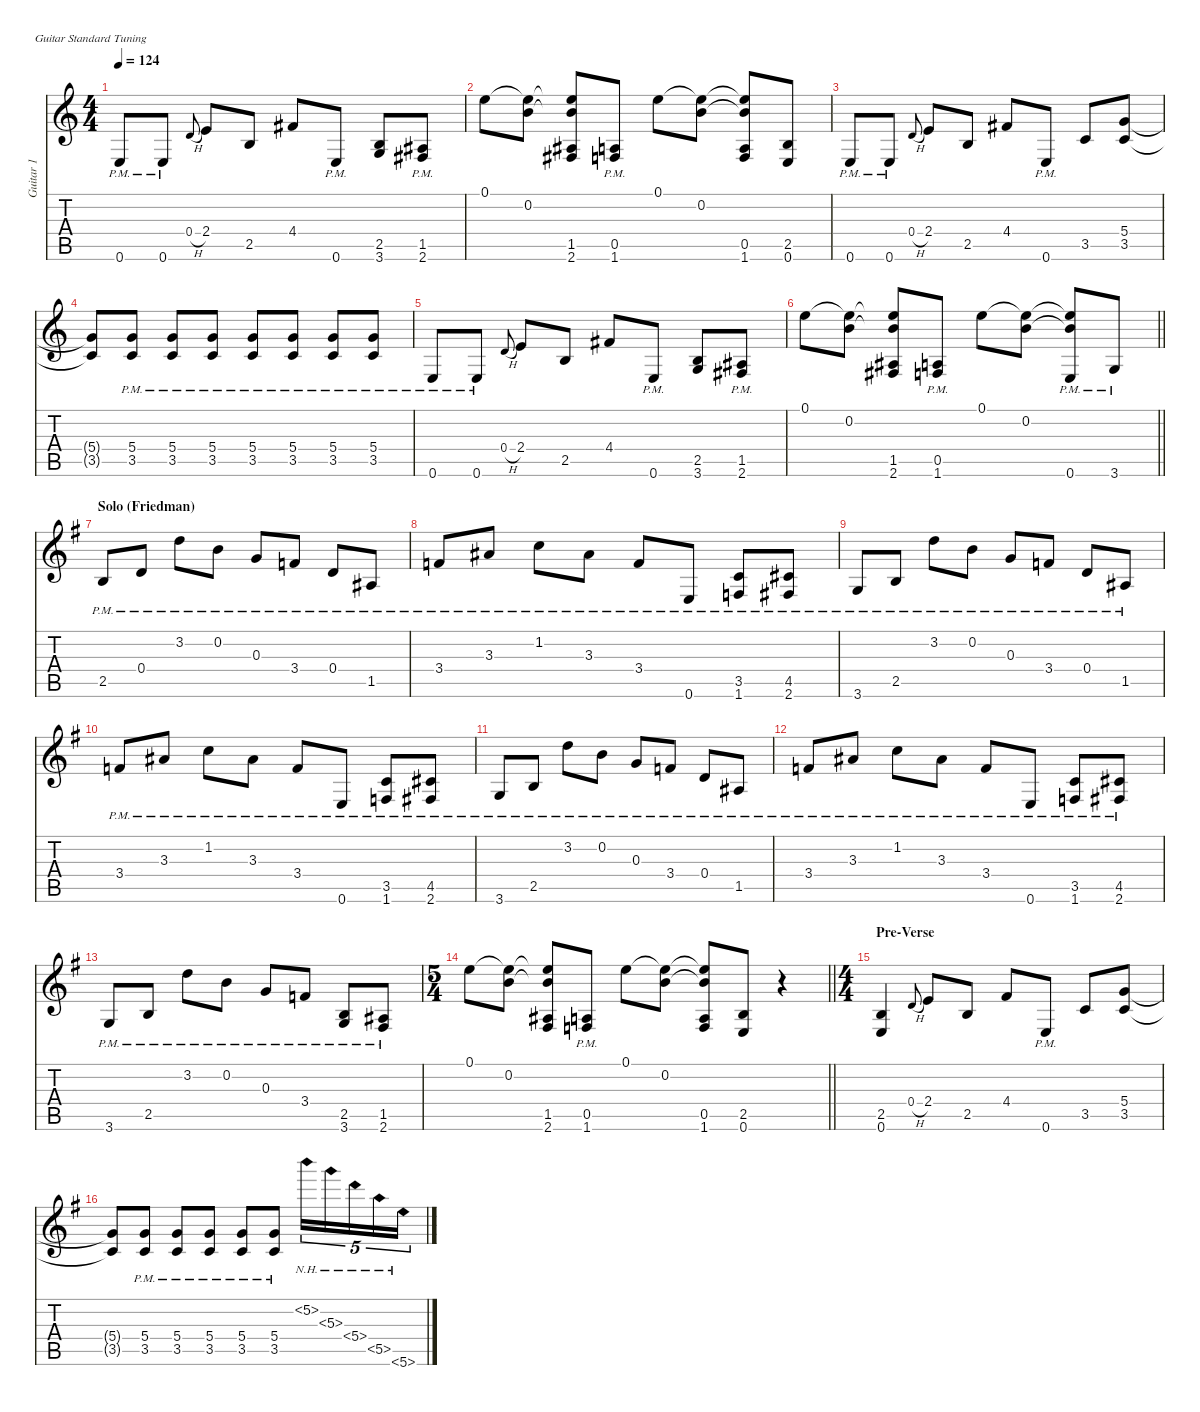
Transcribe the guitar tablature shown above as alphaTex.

\defaultSystemsLayout 4
\hideDynamics
\bracketExtendMode nobrackets
\firstSystemTrackNameMode fullname
\otherSystemsTrackNameOrientation horizontal
\track ("Guitar 1" "dist.guit.") {defaultSystemsLayout 8 mute instrument distortionguitar}
\staff {score tabs}
\tuning (E4 B3 G3 D3 A2 E2)
\ts (4 4)
\tempo 124
\clef g2
\ks c
0.6{pm}.8{dy f beam Up} 0.6{pm}.8{beam Up} 0.4{h}.8{gr onbeat dy mf beam Up} 2.4.8{dy f beam Up} 2.5.8{beam Up} 4.4{acc #}.8{beam Up} 0.6{pm}.8{beam Up} (2.5 3.6).8{beam Up} (1.5{pm acc #} 2.6{pm acc #}).8{beam Up} |
0.1.8{beam Down} (0.1{t} 0.2).8{beam Down} (0.1{t} 0.2{t} 1.5{acc #} 2.6{acc #}).8{beam Up} (0.5{pm} 1.6{pm}).8{beam Up} 0.1.8{beam Down} (0.1{t} 0.2).8{beam Down} (0.1{t} 0.2{t} 0.5 1.6).8{beam Up} (2.5 0.6).8{beam Up} |
0.6{pm}.8{beam Up} 0.6{pm}.8{beam Up} 0.4{h}.8{gr onbeat dy mf beam Up} 2.4.8{dy f beam Up} 2.5.8{beam Up} 4.4{acc #}.8{beam Up} 0.6{pm}.8{beam Up} 3.5.8{beam Up} (5.4 3.5).8{beam Up} |
(5.4{t} 3.5{t}).8{beam Up} (5.4{pm} 3.5{pm}).8{beam Up} (5.4{pm} 3.5{pm}).8{beam Up} (5.4{pm} 3.5{pm}).8{beam Up} (5.4{pm} 3.5{pm}).8{beam Up} (5.4{pm} 3.5{pm}).8{beam Up} (5.4{pm} 3.5{pm}).8{beam Up} (5.4{pm} 3.5{pm}).8{beam Up} |
0.6{pm}.8{beam Up} 0.6{pm}.8{beam Up} 0.4{h}.8{gr onbeat dy mf beam Up} 2.4.8{dy f beam Up} 2.5.8{beam Up} 4.4{acc #}.8{beam Up} 0.6{pm}.8{beam Up} (2.5 3.6).8{beam Up} (1.5{pm acc #} 2.6{pm acc #}).8{beam Up} |
\barLineRight lightlight
0.1.8{beam Down} (0.1{t} 0.2).8{beam Down} (0.1{t} 0.2{t} 1.5{acc #} 2.6{acc #}).8{beam Up} (0.5{pm} 1.6{pm}).8{beam Up} 0.1.8{beam Down} (0.1{t} 0.2).8{beam Down} (0.1{t} 0.2{t} 0.6{pm}).8{beam Up} 3.6{pm}.8{beam Up} |
\section ("" "Solo (Friedman)")
\ks g
2.5{pm acc forcenatural}.8{beam Up} 0.4{pm acc forcenatural}.8{beam Up} 3.2{pm acc forcenatural}.8{beam Down} 0.2{pm acc forcenatural}.8{beam Down} 0.3{pm acc forcenatural}.8{beam Up} 3.4{pm acc forcenatural}.8{beam Up} 0.4{pm acc forcenatural}.8{beam Up} 1.5{pm acc #}.8{beam Up} |
3.4{pm acc forcenatural}.8{beam Up} 3.3{pm acc #}.8{beam Up} 1.2{pm acc forcenatural}.8{beam Down} 3.3{pm acc #}.8{beam Down} 3.4{pm acc forcenatural}.8{beam Up} 0.6{pm acc forcenatural}.8{beam Up} (3.5{pm acc forcenatural} 1.6{pm acc forcenatural}).8{beam Up} (4.5{pm acc #} 2.6{pm acc #}).8{beam Up} |
3.6{pm acc forcenatural}.8{beam Up} 2.5{pm acc forcenatural}.8{beam Up} 3.2{pm acc forcenatural}.8{beam Down} 0.2{pm acc forcenatural}.8{beam Down} 0.3{pm acc forcenatural}.8{beam Up} 3.4{pm acc forcenatural}.8{beam Up} 0.4{pm acc forcenatural}.8{beam Up} 1.5{pm acc #}.8{beam Up} |
3.4{pm acc forcenatural}.8{beam Up} 3.3{pm acc #}.8{beam Up} 1.2{pm acc forcenatural}.8{beam Down} 3.3{pm acc #}.8{beam Down} 3.4{pm acc forcenatural}.8{beam Up} 0.6{pm acc forcenatural}.8{beam Up} (3.5{pm acc forcenatural} 1.6{pm acc forcenatural}).8{beam Up} (4.5{pm acc #} 2.6{pm acc #}).8{beam Up} |
3.6{pm acc forcenatural}.8{beam Up} 2.5{pm acc forcenatural}.8{beam Up} 3.2{pm acc forcenatural}.8{beam Down} 0.2{pm acc forcenatural}.8{beam Down} 0.3{pm acc forcenatural}.8{beam Up} 3.4{pm acc forcenatural}.8{beam Up} 0.4{pm acc forcenatural}.8{beam Up} 1.5{pm acc #}.8{beam Up} |
3.4{pm acc forcenatural}.8{beam Up} 3.3{pm acc #}.8{beam Up} 1.2{pm acc forcenatural}.8{beam Down} 3.3{pm acc #}.8{beam Down} 3.4{pm acc forcenatural}.8{beam Up} 0.6{pm acc forcenatural}.8{beam Up} (3.5{pm acc forcenatural} 1.6{pm acc forcenatural}).8{beam Up} (4.5{pm acc #} 2.6{pm acc #}).8{beam Up} |
3.6{pm acc forcenatural}.8{beam Up} 2.5{pm acc forcenatural}.8{beam Up} 3.2{pm acc forcenatural}.8{beam Down} 0.2{pm acc forcenatural}.8{beam Down} 0.3{pm acc forcenatural}.8{beam Up} 3.4{pm acc forcenatural}.8{beam Up} (2.5{pm acc forcenatural} 3.6{pm acc forcenatural}).8{beam Up} (1.5{pm acc #} 2.6{pm acc #}).8{beam Up} |
\ts (5 4)
\beaming (8 2 2 2 4)
\barLineRight lightlight
0.1{acc forcenatural}.8{beam Down} (0.1{t acc forcenatural} 0.2{acc forcenatural}).8{beam Down} (0.1{t acc forcenatural} 0.2{t acc forcenatural} 1.5{acc #} 2.6{acc #}).8{beam Up} (0.5{pm acc forcenatural} 1.6{pm acc forcenatural}).8{beam Up} 0.1{acc forcenatural}.8{beam Down} (0.1{t acc forcenatural} 0.2{acc forcenatural}).8{beam Down} (0.1{t acc forcenatural} 0.2{t acc forcenatural} 0.5{acc forcenatural} 1.6{acc forcenatural}).8{beam Up} (2.5{acc forcenatural} 0.6{acc forcenatural}).8{beam Up} r.4{beam Up} |
\ts (4 4)
\beaming (8 2 2 2 2)
\section ("" "Pre-Verse")
(2.5{acc forcenatural} 0.6{acc forcenatural}).4{beam Up} 0.4{h acc forcenatural}.8{gr onbeat dy mf beam Up} 2.4{acc forcenatural}.8{dy f beam Up} 2.5{acc forcenatural}.8{beam Up} 4.4{acc #}.8{beam Up} 0.6{pm acc forcenatural}.8{beam Up} 3.5{acc forcenatural}.8{beam Up} (5.4{acc forcenatural} 3.5{acc forcenatural}).8{beam Up} |
(5.4{t acc forcenatural} 3.5{t acc forcenatural}).8{beam Up} (5.4{pm acc forcenatural} 3.5{pm acc forcenatural}).8{beam Up} (5.4{pm acc forcenatural} 3.5{pm acc forcenatural}).8{beam Up} (5.4{pm acc forcenatural} 3.5{pm acc forcenatural}).8{beam Up} (5.4{pm acc forcenatural} 3.5{pm acc forcenatural}).8{beam Up} (5.4{pm acc forcenatural} 3.5{pm acc forcenatural}).8{beam Up} 5.2{nh acc forcenatural}.16{tu (5 4) beam Down} 5.3{nh acc forcenatural}.16{tu (5 4) beam Down} 5.4{nh acc forcenatural}.16{tu (5 4) beam Down} 5.5{nh acc forcenatural}.16{tu (5 4) beam Down} 5.6{nh acc forcenatural}.16{tu (5 4) beam Down}
